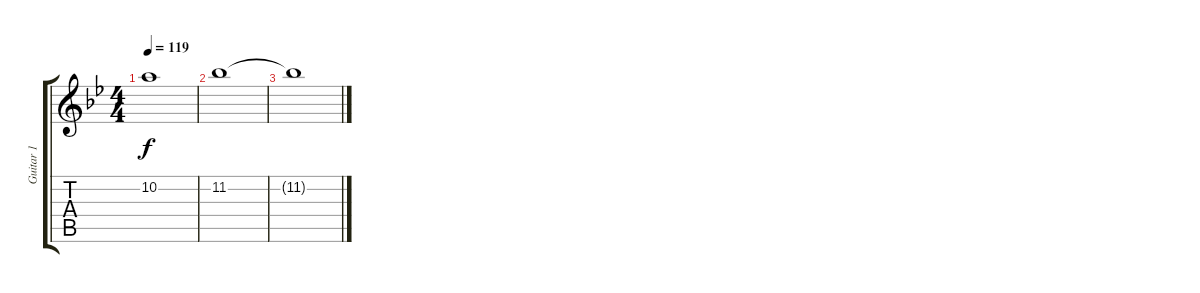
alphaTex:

\track ("Guitar 1" "Guitar 1") {instrument distortionguitar}
\staff {score tabs}
\tuning (E4 B3 G3 D3 A2 E2) {hide}
\ts (4 4)
\tempo 119
\clef g2
\ks bb
10.2{t}.1{dy f} |
11.2.1 |
11.2{t}.1
